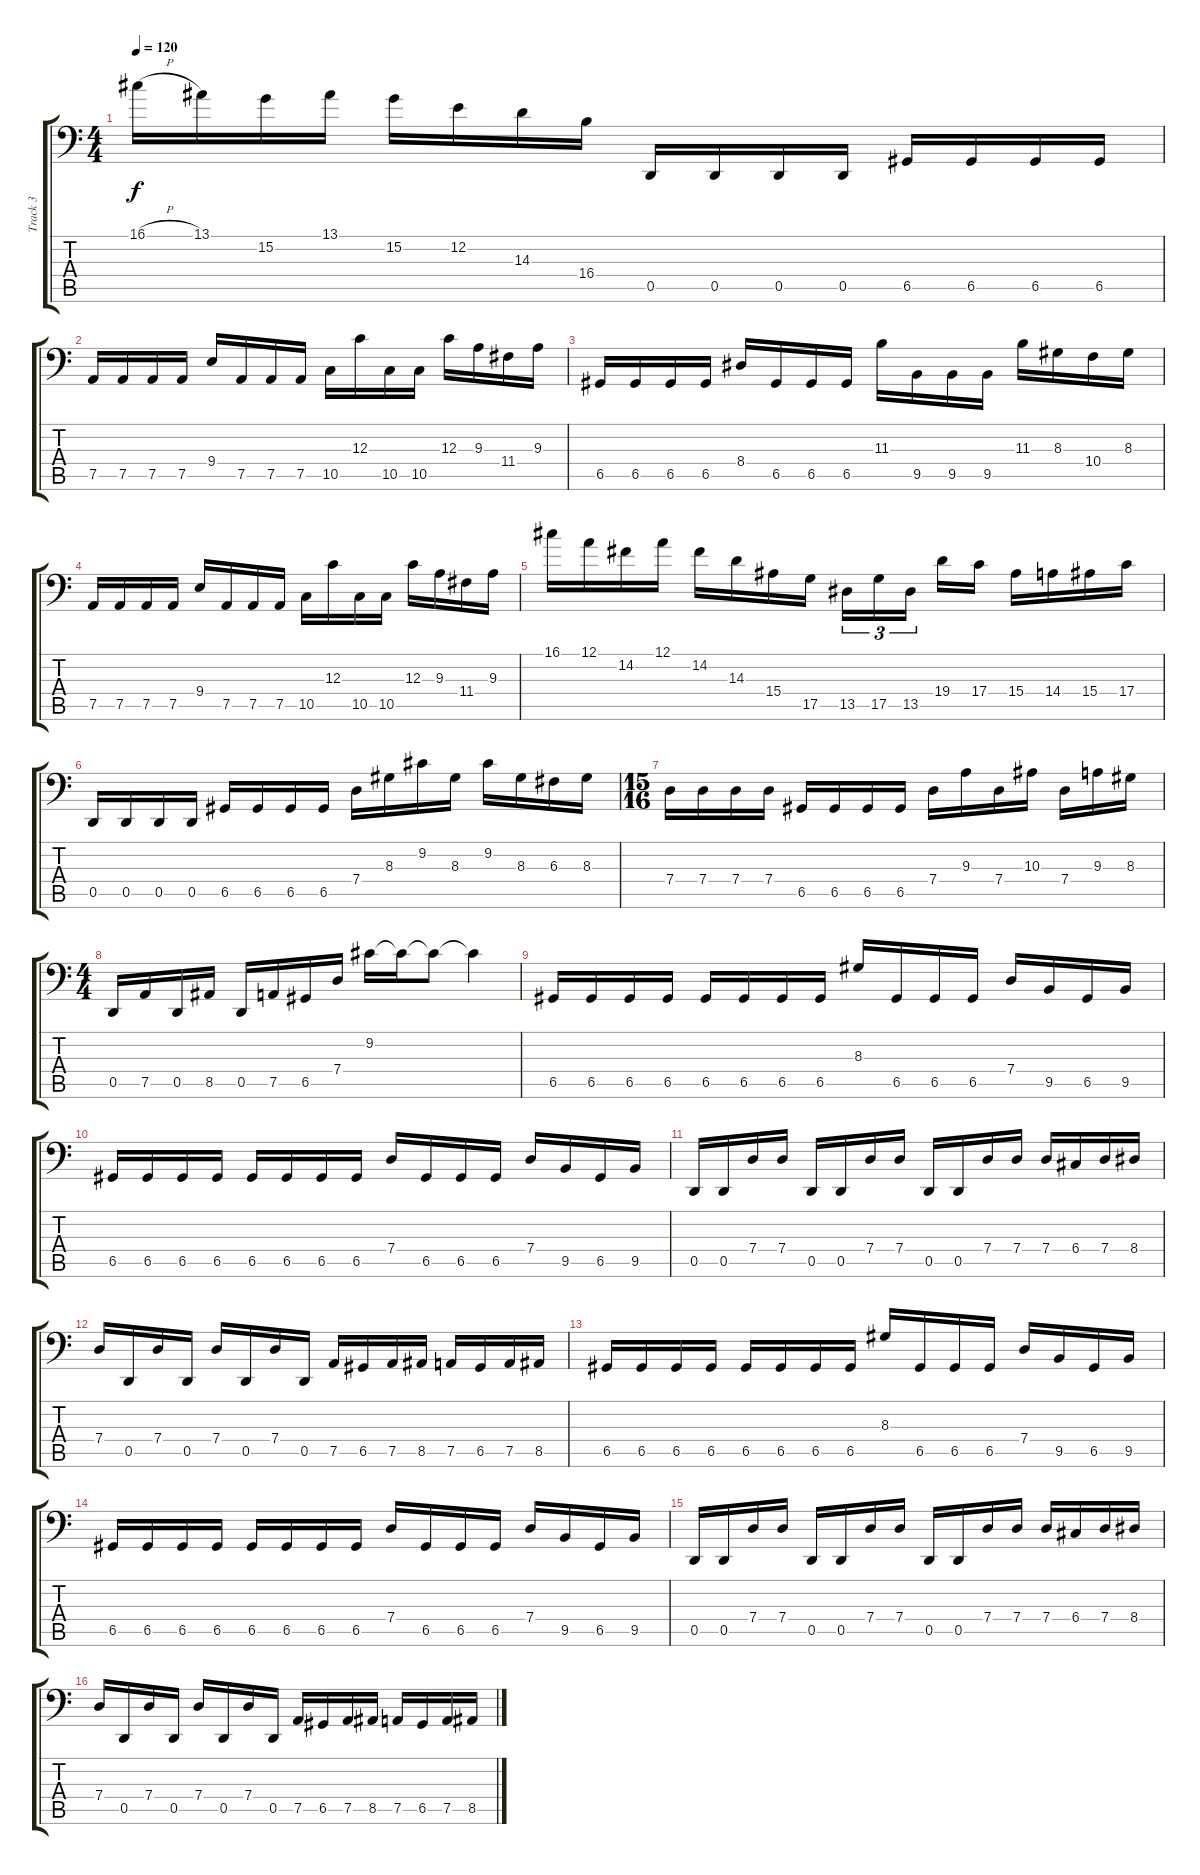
\track ("Track 3" "Track 3") {instrument electricbassfinger}
\staff {score tabs}
\tuning (A2 E2 C2 G1 D1 A0) {hide}
\ts (4 4)
\tempo 120
\clef f4
\ks c
16.1{h}.16{dy f} 13.1.16 15.2.16 13.1.16 15.2.16 12.2.16 14.3.16 16.4.16 0.5.16 0.5.16 0.5.16 0.5.16 6.5.16 6.5.16 6.5.16 6.5.16 |
7.5.16 7.5.16 7.5.16 7.5.16 9.4.16 7.5.16 7.5.16 7.5.16 10.5.16 12.3.16 10.5.16 10.5.16 12.3.16 9.3.16 11.4.16 9.3.16 |
6.5.16 6.5.16 6.5.16 6.5.16 8.4.16 6.5.16 6.5.16 6.5.16 11.3.16 9.5.16 9.5.16 9.5.16 11.3.16 8.3.16 10.4.16 8.3.16 |
7.5.16 7.5.16 7.5.16 7.5.16 9.4.16 7.5.16 7.5.16 7.5.16 10.5.16 12.3.16 10.5.16 10.5.16 12.3.16 9.3.16 11.4.16 9.3.16 |
16.1.16 12.1.16 14.2.16 12.1.16 14.2.16 14.3.16 15.4.16 17.5.16 13.5.16{tu (3 2)} 17.5.16{tu (3 2)} 13.5.16{tu (3 2)} 19.4.16 17.4.16 15.4.16 14.4.16 15.4.16 17.4.16 |
0.5.16 0.5.16 0.5.16 0.5.16 6.5.16 6.5.16 6.5.16 6.5.16 7.4.16 8.3.16 9.2.16 8.3.16 9.2.16 8.3.16 6.3.16 8.3.16 |
\ts (15 16)
7.4.16 7.4.16 7.4.16 7.4.16 6.5.16 6.5.16 6.5.16 6.5.16 7.4.16 9.3.16 7.4.16 10.3.16 7.4.16 9.3.16 8.3.16 |
\ts (4 4)
0.5.16 7.5.16 0.5.16 8.5.16 0.5.16 7.5.16 6.5.16 7.4.16 9.2.16 9.2{t}.16 9.2{t}.8 9.2{t}.4 |
6.5.16 6.5.16 6.5.16 6.5.16 6.5.16 6.5.16 6.5.16 6.5.16 8.3.16 6.5.16 6.5.16 6.5.16 7.4.16 9.5.16 6.5.16 9.5.16 |
6.5.16 6.5.16 6.5.16 6.5.16 6.5.16 6.5.16 6.5.16 6.5.16 7.4.16 6.5.16 6.5.16 6.5.16 7.4.16 9.5.16 6.5.16 9.5.16 |
0.5.16 0.5.16 7.4.16 7.4.16 0.5.16 0.5.16 7.4.16 7.4.16 0.5.16 0.5.16 7.4.16 7.4.16 7.4.16 6.4.16 7.4.16 8.4.16 |
7.4.16 0.5.16 7.4.16 0.5.16 7.4.16 0.5.16 7.4.16 0.5.16 7.5.16 6.5.16 7.5.16 8.5.16 7.5.16 6.5.16 7.5.16 8.5.16 |
6.5.16 6.5.16 6.5.16 6.5.16 6.5.16 6.5.16 6.5.16 6.5.16 8.3.16 6.5.16 6.5.16 6.5.16 7.4.16 9.5.16 6.5.16 9.5.16 |
6.5.16 6.5.16 6.5.16 6.5.16 6.5.16 6.5.16 6.5.16 6.5.16 7.4.16 6.5.16 6.5.16 6.5.16 7.4.16 9.5.16 6.5.16 9.5.16 |
0.5.16 0.5.16 7.4.16 7.4.16 0.5.16 0.5.16 7.4.16 7.4.16 0.5.16 0.5.16 7.4.16 7.4.16 7.4.16 6.4.16 7.4.16 8.4.16 |
7.4.16 0.5.16 7.4.16 0.5.16 7.4.16 0.5.16 7.4.16 0.5.16 7.5.16 6.5.16 7.5.16 8.5.16 7.5.16 6.5.16 7.5.16 8.5.16
